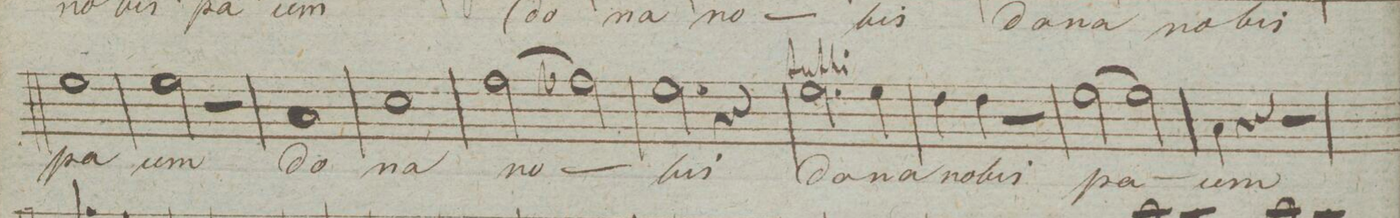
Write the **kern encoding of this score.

**kern	**text	**dynam
*I"Baſso.	*	*
*clefF4	*	*
*k[]	*	*
*met(c|)	*	*
*M2/2	*	*
1G\	pa-	.
=48	=48	=48
2G\	-cem	.
2r	.	.
=49	=49	=49
1C/	do-	.
=50	=50	=50
1E\	-na	.
=51	=51	=51
(2A\	no-	.
2A-X\)	.	.
=52	=52	=52
2.G\	-bis	.
4r	.	.
=53	=53	=53
2.G\	do-	.
4G\	-na	.
=54	=54	=54
4F\	no-	.
4F\	-bis	.
2r	.	.
=55	=55	=55
[2G\	pa-	.
2G\]	.	.
=56	=56	=56
4C\	-cem	.
4r	.	.
2r	.	.
=57	=57	=57
*-	*-	*-
